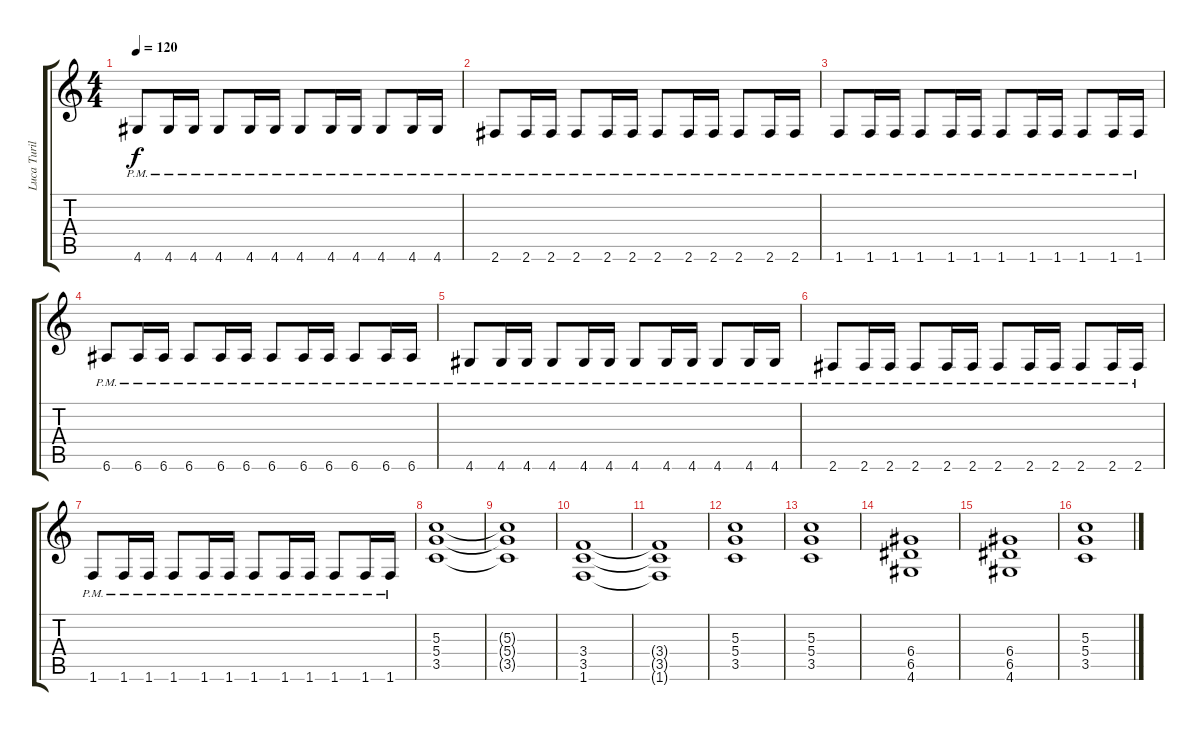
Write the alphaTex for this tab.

\track ("Luca Turilli - Rhythm Guitar" "Luca Turil") {instrument overdrivenguitar}
\staff {score tabs}
\tuning (E4 B3 G3 D3 A2 E2) {hide}
\ts (4 4)
\tempo 120
\clef g2
\ks c
4.6{pm}.8{dy f} 4.6{pm}.16 4.6{pm}.16 4.6{pm}.8 4.6{pm}.16 4.6{pm}.16 4.6{pm}.8 4.6{pm}.16 4.6{pm}.16 4.6{pm}.8 4.6{pm}.16 4.6{pm}.16 |
2.6{pm}.8 2.6{pm}.16 2.6{pm}.16 2.6{pm}.8 2.6{pm}.16 2.6{pm}.16 2.6{pm}.8 2.6{pm}.16 2.6{pm}.16 2.6{pm}.8 2.6{pm}.16 2.6{pm}.16 |
1.6{pm}.8 1.6{pm}.16 1.6{pm}.16 1.6{pm}.8 1.6{pm}.16 1.6{pm}.16 1.6{pm}.8 1.6{pm}.16 1.6{pm}.16 1.6{pm}.8 1.6{pm}.16 1.6{pm}.16 |
6.6{pm}.8 6.6{pm}.16 6.6{pm}.16 6.6{pm}.8 6.6{pm}.16 6.6{pm}.16 6.6{pm}.8 6.6{pm}.16 6.6{pm}.16 6.6{pm}.8 6.6{pm}.16 6.6{pm}.16 |
4.6{pm}.8 4.6{pm}.16 4.6{pm}.16 4.6{pm}.8 4.6{pm}.16 4.6{pm}.16 4.6{pm}.8 4.6{pm}.16 4.6{pm}.16 4.6{pm}.8 4.6{pm}.16 4.6{pm}.16 |
2.6{pm}.8 2.6{pm}.16 2.6{pm}.16 2.6{pm}.8 2.6{pm}.16 2.6{pm}.16 2.6{pm}.8 2.6{pm}.16 2.6{pm}.16 2.6{pm}.8 2.6{pm}.16 2.6{pm}.16 |
1.6{pm}.8 1.6{pm}.16 1.6{pm}.16 1.6{pm}.8 1.6{pm}.16 1.6{pm}.16 1.6{pm}.8 1.6{pm}.16 1.6{pm}.16 1.6{pm}.8 1.6{pm}.16 1.6{pm}.16 |
(5.3 5.4 3.5).1 |
(5.3{t} 5.4{t} 3.5{t}).1 |
(3.4 3.5 1.6).1 |
(3.4{t} 3.5{t} 1.6{t}).1 |
(5.3 5.4 3.5).1 |
(5.3 5.4 3.5).1 |
(6.4 6.5 4.6).1 |
(6.4 6.5 4.6).1 |
(5.3 5.4 3.5).1
